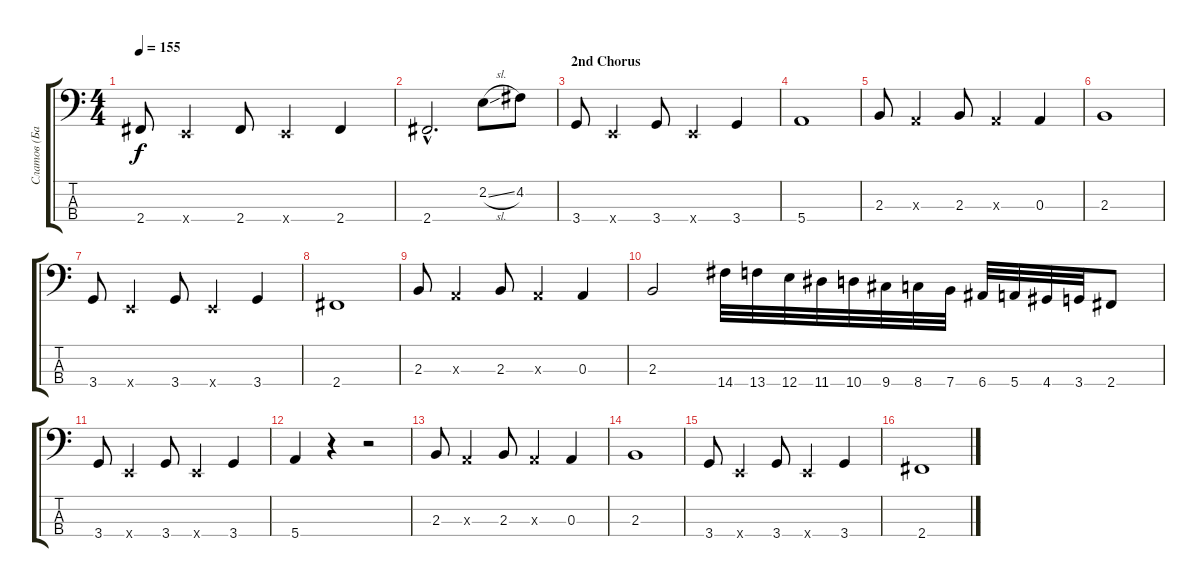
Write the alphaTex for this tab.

\track ("Слатов (Бас)" "Слатов (Ба") {instrument electricbassfinger}
\staff {score tabs}
\tuning (G2 D2 A1 E1) {hide}
\ts (4 4)
\tempo 155
\clef f4
\ks c
2.4.8{dy f} 0.4{x}.4 2.4.8 0.4{x}.4 2.4.4 |
2.4{hac}.2{d} 2.2{sl}.8 4.2.8 |
\section ("" "2nd Chorus")
3.4.8 0.4{x}.4 3.4.8 0.4{x}.4 3.4.4 |
5.4.1 |
2.3.8 0.3{x}.4 2.3.8 0.3{x}.4 0.3.4 |
2.3.1 |
3.4.8 0.4{x}.4 3.4.8 0.4{x}.4 3.4.4 |
2.4.1 |
2.3.8 0.3{x}.4 2.3.8 0.3{x}.4 0.3.4 |
2.3.2 14.4.32{instrument guitarfretnoise} 13.4.32 12.4.32 11.4.32 10.4.32 9.4.32 8.4.32 7.4.32 6.4.32 5.4.32 4.4.32 3.4.32 2.4.8 |
3.4.8{instrument electricbassfinger} 0.4{x}.4 3.4.8 0.4{x}.4 3.4.4 |
5.4.4 r.4 r.2 |
2.3.8 0.3{x}.4 2.3.8 0.3{x}.4 0.3.4 |
2.3.1 |
3.4.8 0.4{x}.4 3.4.8 0.4{x}.4 3.4.4 |
2.4.1
